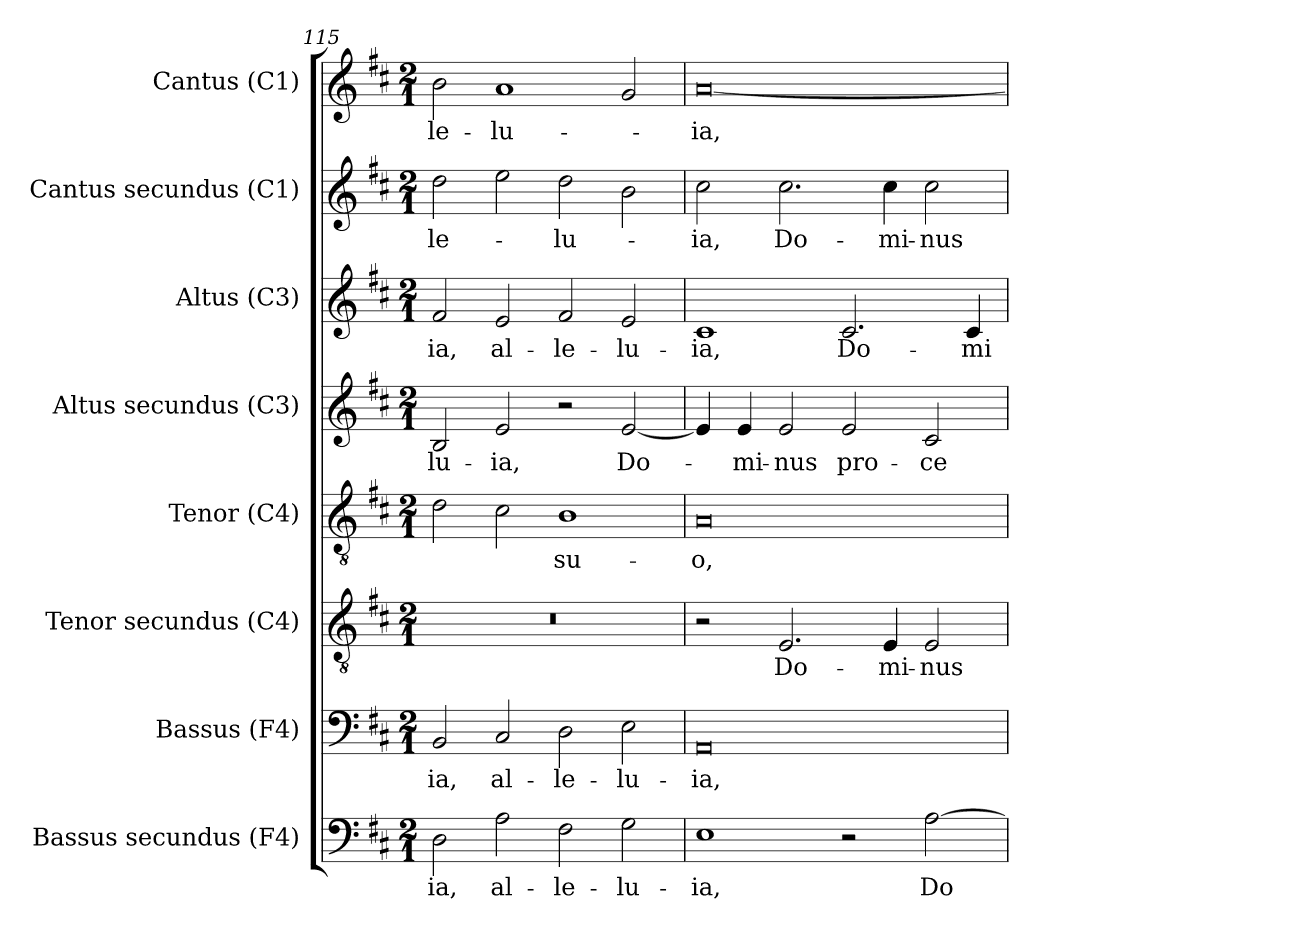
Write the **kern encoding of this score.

**kern	**text	**kern	**text	**kern	**text	**kern	**text	**kern	**text	**kern	**text	**kern	**text	**kern	**text
*part8	*part8	*part7	*part7	*part6	*part6	*part5	*part5	*part4	*part4	*part3	*part3	*part2	*part2	*part1	*part1
*staff8	*staff8	*staff7	*staff7	*staff6	*staff6	*staff5	*staff5	*staff4	*staff4	*staff3	*staff3	*staff2	*staff2	*staff1	*staff1
*I"Bassus secundus (F4)	*	*I"Bassus (F4)	*	*I"Tenor secundus (C4)	*	*I"Tenor (C4)	*	*I"Altus secundus (C3)	*	*I"Altus (C3)	*	*I"Cantus secundus (C1)	*	*I"Cantus (C1)	*
*I'B2	*	*I'B.	*	*I'T2	*	*I'T.	*	*I'A2	*	*I'A.	*	*I'C2	*	*I'C.	*
*clefF4	*	*clefF4	*	*clefGv2	*	*clefGv2	*	*clefG2	*	*clefG2	*	*clefG2	*	*clefG2	*
*	*	*	*	*	*	*ITrd7c12	*	*	*	*	*	*	*	*	*
*k[f#c#]	*	*k[f#c#]	*	*k[f#c#]	*	*k[f#c#]	*	*k[f#c#]	*	*k[f#c#]	*	*k[f#c#]	*	*k[f#c#]	*
*D:	*	*D:	*	*D:	*	*D:	*	*D:	*	*D:	*	*D:	*	*D:	*
*M2/1	*	*M2/1	*	*M2/1	*	*M2/1	*	*M2/1	*	*M2/1	*	*M2/1	*	*M2/1	*
=115	=115	=115	=115	=115	=115	=115	=115	=115	=115	=115	=115	=115	=115	=115	=115
!	!LO:LY:b:color=#000000	!	!	!	!	!	!	!	!	!	!	!	!	!	!
!	!	!	!LO:LY:b:color=#000000	!LO:N:vis=1	!	!	!	!	!	!	!	!	!	!	!
!	!	!	!	!	!	!	!	!	!LO:LY:b:color=#000000	!	!	!	!	!	!
!	!	!	!	!	!	!	!	!	!	!	!LO:LY:b:color=#000000	!	!	!	!
!	!	!	!	!	!	!	!	!	!	!	!	!	!LO:LY:b:color=#000000	!	!
!	!	!	!	!	!	!	!	!	!	!	!	!	!	!	!LO:LY:b:color=#000000
2Di\	-ia,	2BBi/	-ia,	0r	.	2Di\	.	2Bi/	-lu-	2f#i/	-ia,	2ddi\	-le-	2bi\	-le-
!	!LO:LY:b:color=#000000	!	!	!	!	!	!	!	!	!	!	!	!	!	!
!	!	!	!LO:LY:b:color=#000000	!	!	!	!	!	!	!	!	!	!	!	!
!	!	!	!	!	!	!	!	!	!LO:LY:b:color=#000000	!	!	!	!	!	!
!	!	!	!	!	!	!	!	!	!	!	!LO:LY:b:color=#000000	!	!	!	!
!	!	!	!	!	!	!	!	!	!	!	!	!	!	!	!LO:LY:b:color=#000000
2Ai\	al-	2C#i/	al-	.	.	2C#i\	.	2ei/	-ia,	2ei/	al-	2eei\	.	1ai	-lu-
!	!LO:LY:b:color=#000000	!	!	!	!	!	!	!	!	!	!	!	!	!	!
!	!	!	!LO:LY:b:color=#000000	!	!	!	!	!	!	!	!	!	!	!	!
!	!	!	!	!	!	!	!LO:LY:b:color=#000000	!	!	!	!	!	!	!	!
!	!	!	!	!	!	!	!	!	!	!	!LO:LY:b:color=#000000	!	!	!	!
!	!	!	!	!	!	!	!	!	!	!	!	!	!LO:LY:b:color=#000000	!	!
2F#i\	-le-	2Di\	-le-	.	.	1BBi	su-	2r	.	2f#i/	-le-	2ddi\	-lu-	.	.
!	!LO:LY:b:color=#000000	!	!	!	!	!	!	!	!	!	!	!	!	!	!
!	!	!	!LO:LY:b:color=#000000	!	!	!	!	!	!	!	!	!	!	!	!
!	!	!	!	!	!	!	!	!	!LO:LY:b:color=#000000	!	!	!	!	!	!
!	!	!	!	!	!	!	!	!	!	!	!LO:LY:b:color=#000000	!	!	!	!
2Gi\	-lu-	2Ei\	-lu-	.	.	.	.	[2ei/	Do-	2ei/	-lu-	2bi\	.	2gi/	.
=116	=116	=116	=116	=116	=116	=116	=116	=116	=116	=116	=116	=116	=116	=116	=116
!	!LO:LY:b:color=#000000	!	!	!	!	!	!	!	!	!	!	!	!	!	!
!	!	!	!LO:LY:b:color=#000000	!	!	!	!	!	!	!	!	!	!	!	!
!	!	!	!	!	!	!	!LO:LY:b:color=#000000	!	!	!	!	!	!	!	!
!	!	!	!	!	!	!	!	!	!	!	!LO:LY:b:color=#000000	!	!	!	!
!	!	!	!	!	!	!	!	!	!	!	!	!	!LO:LY:b:color=#000000	!	!
!	!	!	!	!	!	!	!	!	!	!	!	!	!	!	!LO:LY:b:color=#000000
1Ei	-ia,	0AAi	-ia,	2r	.	0AAi	-o,	4ei/]	.	1c#i	-ia,	2cc#i\	-ia,	[0ai	-ia,
!	!	!	!	!	!	!	!	!	!LO:LY:b:color=#000000	!	!	!	!	!	!
.	.	.	.	.	.	.	.	4ei/	-mi-	.	.	.	.	.	.
!	!	!	!	!	!LO:LY:b:color=#000000	!	!	!	!	!	!	!	!	!	!
!	!	!	!	!	!	!	!	!	!LO:LY:b:color=#000000	!	!	!	!	!	!
!	!	!	!	!	!	!	!	!	!	!	!	!	!LO:LY:b:color=#000000	!	!
.	.	.	.	2.Ei/	Do-	.	.	2ei/	-nus	.	.	2.cc#i\	Do-	.	.
!	!	!	!	!	!	!	!	!	!LO:LY:b:color=#000000	!	!	!	!	!	!
!	!	!	!	!	!	!	!	!	!	!	!LO:LY:b:color=#000000	!	!	!	!
2r	.	.	.	.	.	.	.	2ei/	pro-	2.c#i/	Do-	.	.	.	.
!	!	!	!	!	!LO:LY:b:color=#000000	!	!	!	!	!	!	!	!	!	!
!	!	!	!	!	!	!	!	!	!	!	!	!	!LO:LY:b:color=#000000	!	!
.	.	.	.	4Ei/	-mi-	.	.	.	.	.	.	4cc#i\	-mi-	.	.
!	!LO:LY:b:color=#000000	!	!	!	!	!	!	!	!	!	!	!	!	!	!
!	!	!	!	!	!LO:LY:b:color=#000000	!	!	!	!	!	!	!	!	!	!
!	!	!	!	!	!	!	!	!	!LO:LY:b:color=#000000	!	!	!	!	!	!
!	!	!	!	!	!	!	!	!	!	!	!	!	!LO:LY:b:color=#000000	!	!
[2Ai\	Do-	.	.	2Ei/	-nus	.	.	2c#i/	-ce-	.	.	2cc#i\	-nus	.	.
!	!	!	!	!	!	!	!	!	!	!	!LO:LY:b:color=#000000	!	!	!	!
.	.	.	.	.	.	.	.	.	.	4c#i/	-mi-	.	.	.	.
=	=	=	=	=	=	=	=	=	=	=	=	=	=	=	=
*-	*-	*-	*-	*-	*-	*-	*-	*-	*-	*-	*-	*-	*-	*-	*-
